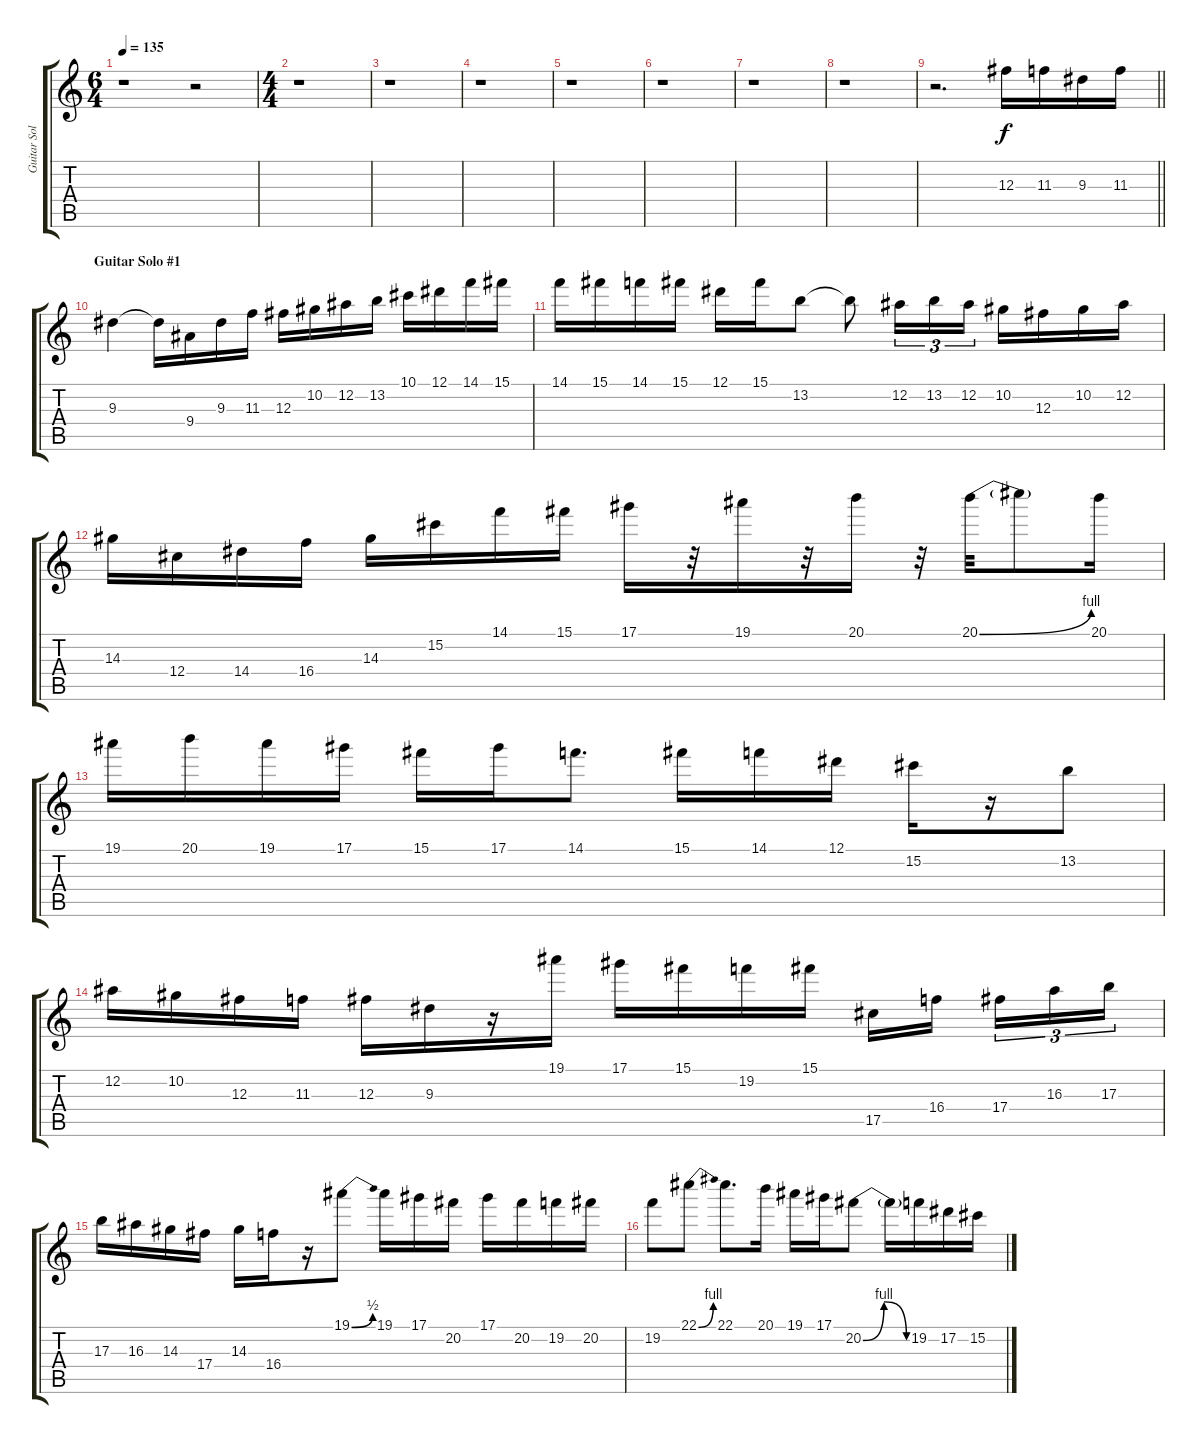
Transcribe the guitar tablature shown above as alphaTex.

\track ("Guitar Solo" "Guitar Sol") {instrument overdrivenguitar}
\staff {score tabs}
\tuning (Eb4 Bb3 Gb3 Db3 Ab2 Eb2) {hide}
\ts (6 4)
\tempo 135
\clef g2
\ks c
r.1{dy f} r.2 |
\ts (4 4)
r.1 |
r.1 |
r.1 |
r.1 |
r.1 |
r.1 |
r.1 |
\barLineRight lightlight
r.2{d} 12.3.16 11.3.16 9.3.16 11.3.16 |
\section ("" "Guitar Solo #1")
9.3.4 9.3{t}.16 9.4.16 9.3.16 11.3.16 12.3.16 10.2.16 12.2.16 13.2.16 10.1.16 12.1.16 14.1.16 15.1.16 |
14.1.16 15.1.16 14.1.16 15.1.16 12.1.16 15.1.16 13.2.8 13.2{t}.8 12.2.16{tu (3 2)} 13.2.16{tu (3 2)} 12.2.16{tu (3 2)} 10.2.16 12.3.16 10.2.16 12.2.16 |
14.3.16 12.4.16 14.4.16 16.4.16 14.3.16 15.2.16 14.1.16 15.1.16 17.1.16 r.32 19.1.16 r.32 20.1.16 r.32 20.1{be (bend 0 0 60 4)}.32 20.1{t}.8 20.1.16 |
19.1.16 20.1.16 19.1.16 17.1.16 15.1.16 17.1.16 14.1.8{d} 15.1.16 14.1.16 12.1.16 15.2.16 r.16 13.2.8 |
12.2.16 10.2.16 12.3.16 11.3.16 12.3.16 9.3.16 r.16 19.1.16 17.1.16 15.1.16 19.2.16 15.1.16 17.5.16 16.4.16{beam splitsecondary} 17.4.16{tu (3 2)} 16.3.16{tu (3 2)} 17.3.16{tu (3 2)} |
17.3.16 16.3.16 14.3.16 17.4.16 14.3.16 16.4.16 r.16 19.1{be (bend 0 0 60 2)}.8 19.1.16 17.1.16 20.2.16 17.1.16 20.2.16 19.2.16 20.2.16 |
19.2.8 22.1{be (bend 0 0 60 4)}.8 22.1.8{d} 20.1.16 19.1.16 17.1.16 20.2{be (custom 0 0 26 4 54 0 60 0)}.8 20.2{t}.16 19.2.16 17.2.16 15.2.16
